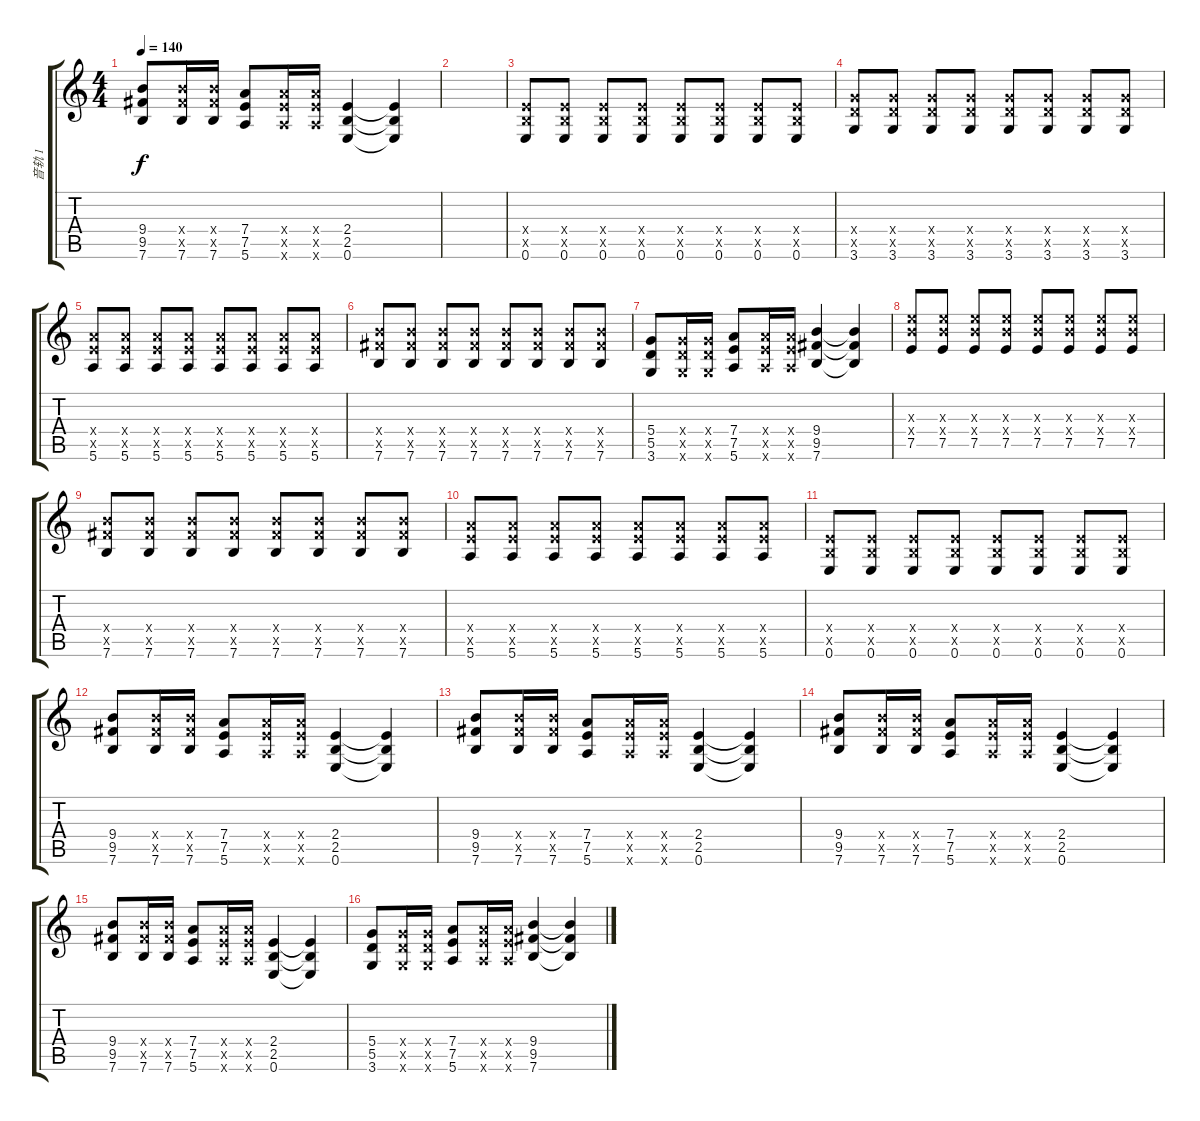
\track ("音轨 1" "音轨 1") {instrument overdrivenguitar}
\staff {score tabs}
\tuning (E4 B3 G3 D3 A2 E2) {hide}
\ts (4 4)
\tempo 140
\clef g2
\ks c
(9.4 9.5 7.6).8{dy f} (9.4{x} 9.5{x} 7.6).16 (9.4{x} 9.5{x} 7.6).16 (7.4 7.5 5.6).8 (7.4{x} 7.5{x} 5.6{x}).16 (7.4{x} 7.5{x} 5.6{x}).16 (2.4 2.5 0.6).4 (2.4{t} 2.5{t} 0.6{t}).4 |
|
(2.4{x} 2.5{x} 0.6).8 (2.4{x} 2.5{x} 0.6).8 (2.4{x} 2.5{x} 0.6).8 (2.4{x} 2.5{x} 0.6).8 (2.4{x} 2.5{x} 0.6).8 (2.4{x} 2.5{x} 0.6).8 (2.4{x} 2.5{x} 0.6).8 (2.4{x} 2.5{x} 0.6).8 |
(5.4{x} 5.5{x} 3.6).8 (5.4{x} 5.5{x} 3.6).8 (5.4{x} 5.5{x} 3.6).8 (5.4{x} 5.5{x} 3.6).8 (5.4{x} 5.5{x} 3.6).8 (5.4{x} 5.5{x} 3.6).8 (5.4{x} 5.5{x} 3.6).8 (5.4{x} 5.5{x} 3.6).8 |
(7.4{x} 7.5{x} 5.6).8 (7.4{x} 7.5{x} 5.6).8 (7.4{x} 7.5{x} 5.6).8 (7.4{x} 7.5{x} 5.6).8 (7.4{x} 7.5{x} 5.6).8 (7.4{x} 7.5{x} 5.6).8 (7.4{x} 7.5{x} 5.6).8 (7.4{x} 7.5{x} 5.6).8 |
(9.4{x} 9.5{x} 7.6).8 (9.4{x} 9.5{x} 7.6).8 (9.4{x} 9.5{x} 7.6).8 (9.4{x} 9.5{x} 7.6).8 (9.4{x} 9.5{x} 7.6).8 (9.4{x} 9.5{x} 7.6).8 (9.4{x} 9.5{x} 7.6).8 (9.4{x} 9.5{x} 7.6).8 |
(5.4 5.5 3.6).8 (5.4{x} 5.5{x} 3.6{x}).16 (5.4{x} 5.5{x} 3.6{x}).16 (7.4 7.5 5.6).8 (7.4{x} 7.5{x} 5.6{x}).16 (7.4{x} 7.5{x} 5.6{x}).16 (9.4 9.5 7.6).4 (9.4{t} 9.5{t} 7.6{t}).4 |
(9.3{x} 9.4{x} 7.5).8 (9.3{x} 9.4{x} 7.5).8 (9.3{x} 9.4{x} 7.5).8 (9.3{x} 9.4{x} 7.5).8 (9.3{x} 9.4{x} 7.5).8 (9.3{x} 9.4{x} 7.5).8 (9.3{x} 9.4{x} 7.5).8 (9.3{x} 9.4{x} 7.5).8 |
(9.4{x} 9.5{x} 7.6).8 (9.4{x} 9.5{x} 7.6).8 (9.4{x} 9.5{x} 7.6).8 (9.4{x} 9.5{x} 7.6).8 (9.4{x} 9.5{x} 7.6).8 (9.4{x} 9.5{x} 7.6).8 (9.4{x} 9.5{x} 7.6).8 (9.4{x} 9.5{x} 7.6).8 |
(7.4{x} 7.5{x} 5.6).8 (7.4{x} 7.5{x} 5.6).8 (7.4{x} 7.5{x} 5.6).8 (7.4{x} 7.5{x} 5.6).8 (7.4{x} 7.5{x} 5.6).8 (7.4{x} 7.5{x} 5.6).8 (7.4{x} 7.5{x} 5.6).8 (7.4{x} 7.5{x} 5.6).8 |
(2.4{x} 2.5{x} 0.6).8 (2.4{x} 2.5{x} 0.6).8 (2.4{x} 2.5{x} 0.6).8 (2.4{x} 2.5{x} 0.6).8 (2.4{x} 2.5{x} 0.6).8 (2.4{x} 2.5{x} 0.6).8 (2.4{x} 2.5{x} 0.6).8 (2.4{x} 2.5{x} 0.6).8 |
(9.4 9.5 7.6).8 (9.4{x} 9.5{x} 7.6).16 (9.4{x} 9.5{x} 7.6).16 (7.4 7.5 5.6).8 (7.4{x} 7.5{x} 5.6{x}).16 (7.4{x} 7.5{x} 5.6{x}).16 (2.4 2.5 0.6).4 (2.4{t} 2.5{t} 0.6{t}).4 |
(9.4 9.5 7.6).8 (9.4{x} 9.5{x} 7.6).16 (9.4{x} 9.5{x} 7.6).16 (7.4 7.5 5.6).8 (7.4{x} 7.5{x} 5.6{x}).16 (7.4{x} 7.5{x} 5.6{x}).16 (2.4 2.5 0.6).4 (2.4{t} 2.5{t} 0.6{t}).4 |
(9.4 9.5 7.6).8 (9.4{x} 9.5{x} 7.6).16 (9.4{x} 9.5{x} 7.6).16 (7.4 7.5 5.6).8 (7.4{x} 7.5{x} 5.6{x}).16 (7.4{x} 7.5{x} 5.6{x}).16 (2.4 2.5 0.6).4 (2.4{t} 2.5{t} 0.6{t}).4 |
(9.4 9.5 7.6).8 (9.4{x} 9.5{x} 7.6).16 (9.4{x} 9.5{x} 7.6).16 (7.4 7.5 5.6).8 (7.4{x} 7.5{x} 5.6{x}).16 (7.4{x} 7.5{x} 5.6{x}).16 (2.4 2.5 0.6).4 (2.4{t} 2.5{t} 0.6{t}).4 |
(5.4 5.5 3.6).8 (5.4{x} 5.5{x} 3.6{x}).16 (5.4{x} 5.5{x} 3.6{x}).16 (7.4 7.5 5.6).8 (7.4{x} 7.5{x} 5.6{x}).16 (7.4{x} 7.5{x} 5.6{x}).16 (9.4 9.5 7.6).4 (9.4{t} 9.5{t} 7.6{t}).4
